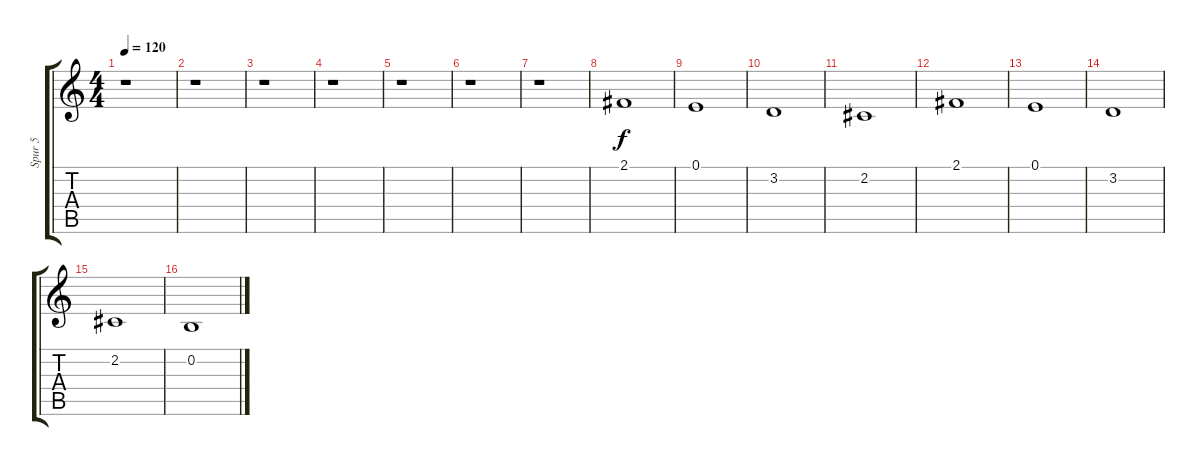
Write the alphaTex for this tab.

\track ("Spur 5" "Spur 5") {instrument pad2warm}
\staff {score tabs}
\tuning (E4 B3 G3 D3 A2 E2) {hide}
\ts (4 4)
\tempo 120
\clef g2
\ks c
r.1{dy f} |
r.1 |
r.1 |
r.1 |
r.1 |
r.1 |
r.1 |
2.1.1 |
0.1.1 |
3.2.1 |
2.2.1 |
2.1.1 |
0.1.1 |
3.2.1 |
2.2.1 |
0.2.1
